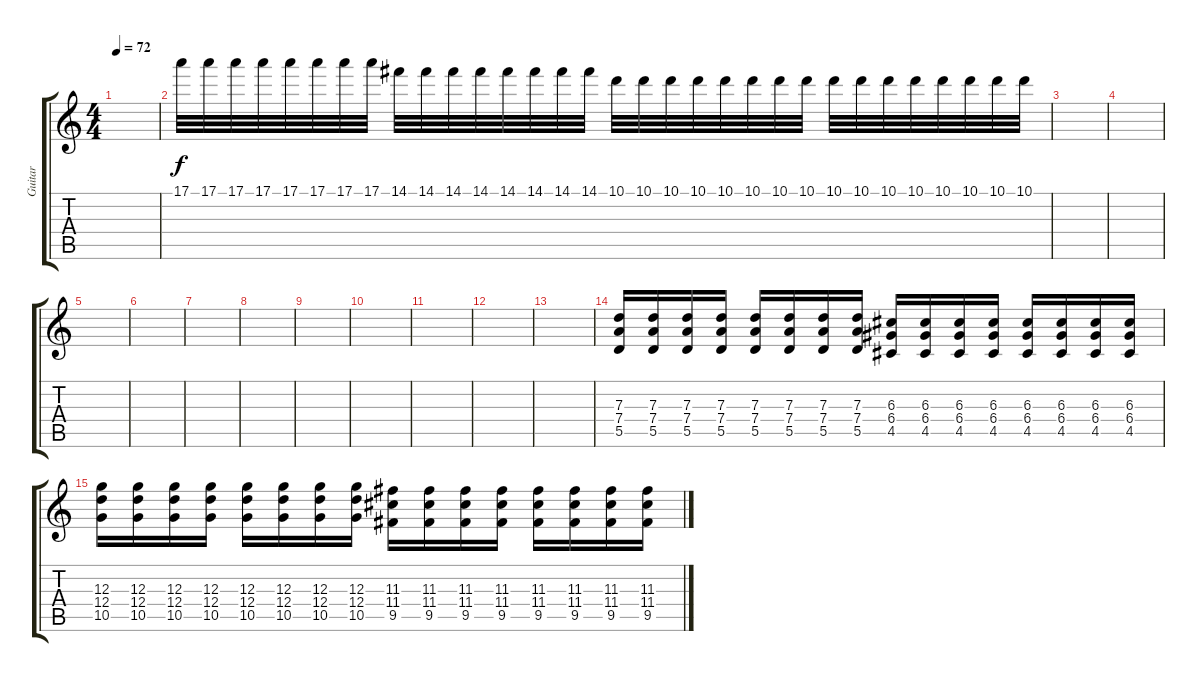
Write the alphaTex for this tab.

\track ("Guitar" "Guitar") {instrument overdrivenguitar}
\staff {score tabs}
\tuning (E4 B3 G3 D3 A2 E2) {hide}
\ts (4 4)
\tempo 72
\clef g2
\ks c
|
17.1.32 17.1.32 17.1.32 17.1.32 17.1.32 17.1.32 17.1.32 17.1.32 14.1.32 14.1.32 14.1.32 14.1.32 14.1.32 14.1.32 14.1.32 14.1.32 10.1.32 10.1.32 10.1.32 10.1.32 10.1.32 10.1.32 10.1.32 10.1.32 10.1.32 10.1.32 10.1.32 10.1.32 10.1.32 10.1.32 10.1.32 10.1.32 |
|
|
|
|
|
|
|
|
|
|
|
(7.3 7.4 5.5).16 (7.3 7.4 5.5).16 (7.3 7.4 5.5).16 (7.3 7.4 5.5).16 (7.3 7.4 5.5).16 (7.3 7.4 5.5).16 (7.3 7.4 5.5).16 (7.3 7.4 5.5).16 (6.3 6.4 4.5).16 (6.3 6.4 4.5).16 (6.3 6.4 4.5).16 (6.3 6.4 4.5).16 (6.3 6.4 4.5).16 (6.3 6.4 4.5).16 (6.3 6.4 4.5).16 (6.3 6.4 4.5).16 |
(12.3 12.4 10.5).16 (12.3 12.4 10.5).16 (12.3 12.4 10.5).16 (12.3 12.4 10.5).16 (12.3 12.4 10.5).16 (12.3 12.4 10.5).16 (12.3 12.4 10.5).16 (12.3 12.4 10.5).16 (11.3 11.4 9.5).16 (11.3 11.4 9.5).16 (11.3 11.4 9.5).16 (11.3 11.4 9.5).16 (11.3 11.4 9.5).16 (11.3 11.4 9.5).16 (11.3 11.4 9.5).16 (11.3 11.4 9.5).16
